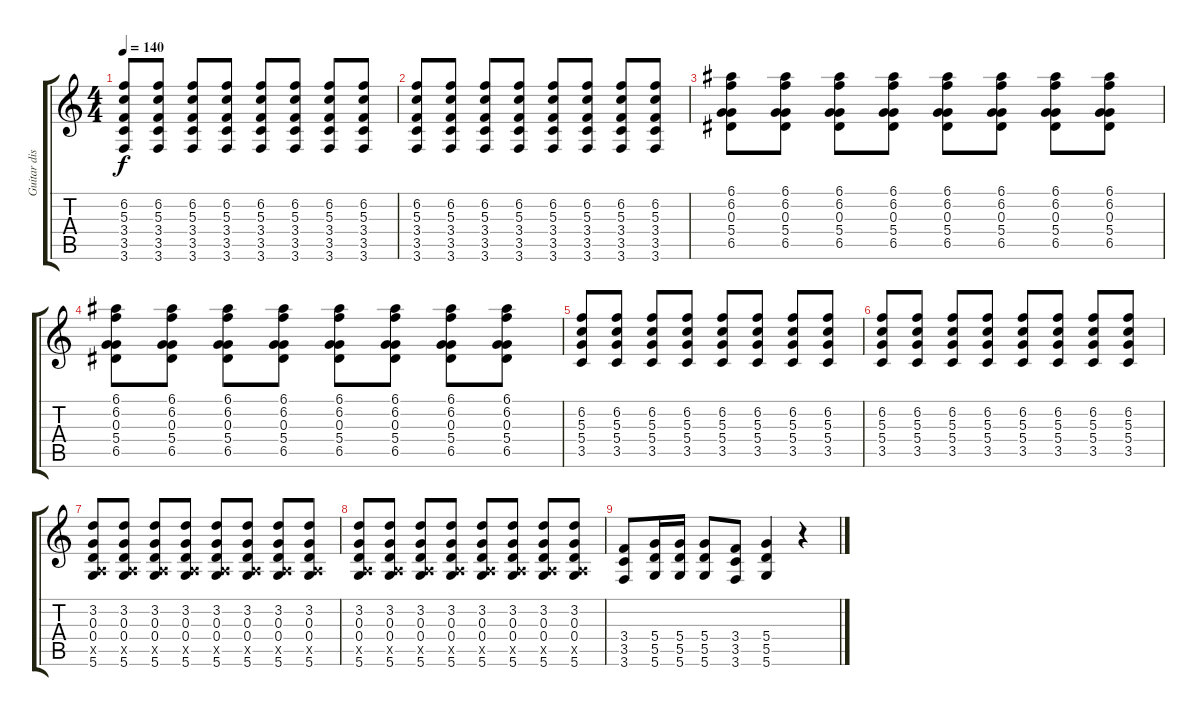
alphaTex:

\track ("Guitar disto" "Guitar dis") {instrument overdrivenguitar}
\staff {score tabs}
\tuning (E4 B3 G3 D3 A2 D2) {hide}
\ts (4 4)
\tempo 140
\clef g2
\ks c
(6.2 5.3 3.4 3.5 3.6).8{dy f} (6.2 5.3 3.4 3.5 3.6).8 (6.2 5.3 3.4 3.5 3.6).8 (6.2 5.3 3.4 3.5 3.6).8 (6.2 5.3 3.4 3.5 3.6).8 (6.2 5.3 3.4 3.5 3.6).8 (6.2 5.3 3.4 3.5 3.6).8 (6.2 5.3 3.4 3.5 3.6).8 |
(6.2 5.3 3.4 3.5 3.6).8 (6.2 5.3 3.4 3.5 3.6).8 (6.2 5.3 3.4 3.5 3.6).8 (6.2 5.3 3.4 3.5 3.6).8 (6.2 5.3 3.4 3.5 3.6).8 (6.2 5.3 3.4 3.5 3.6).8 (6.2 5.3 3.4 3.5 3.6).8 (6.2 5.3 3.4 3.5 3.6).8 |
(6.1 6.2 0.3 5.4 6.5).8 (6.1 6.2 0.3 5.4 6.5).8 (6.1 6.2 0.3 5.4 6.5).8 (6.1 6.2 0.3 5.4 6.5).8 (6.1 6.2 0.3 5.4 6.5).8 (6.1 6.2 0.3 5.4 6.5).8 (6.1 6.2 0.3 5.4 6.5).8 (6.1 6.2 0.3 5.4 6.5).8 |
(6.1 6.2 0.3 5.4 6.5).8 (6.1 6.2 0.3 5.4 6.5).8 (6.1 6.2 0.3 5.4 6.5).8 (6.1 6.2 0.3 5.4 6.5).8 (6.1 6.2 0.3 5.4 6.5).8 (6.1 6.2 0.3 5.4 6.5).8 (6.1 6.2 0.3 5.4 6.5).8 (6.1 6.2 0.3 5.4 6.5).8 |
(6.2 5.3 5.4 3.5).8 (6.2 5.3 5.4 3.5).8 (6.2 5.3 5.4 3.5).8 (6.2 5.3 5.4 3.5).8 (6.2 5.3 5.4 3.5).8 (6.2 5.3 5.4 3.5).8 (6.2 5.3 5.4 3.5).8 (6.2 5.3 5.4 3.5).8 |
(6.2 5.3 5.4 3.5).8 (6.2 5.3 5.4 3.5).8 (6.2 5.3 5.4 3.5).8 (6.2 5.3 5.4 3.5).8 (6.2 5.3 5.4 3.5).8 (6.2 5.3 5.4 3.5).8 (6.2 5.3 5.4 3.5).8 (6.2 5.3 5.4 3.5).8 |
(3.2 0.3 0.4 0.5{x} 5.6).8 (3.2 0.3 0.4 0.5{x} 5.6).8 (3.2 0.3 0.4 0.5{x} 5.6).8 (3.2 0.3 0.4 0.5{x} 5.6).8 (3.2 0.3 0.4 0.5{x} 5.6).8 (3.2 0.3 0.4 0.5{x} 5.6).8 (3.2 0.3 0.4 0.5{x} 5.6).8 (3.2 0.3 0.4 0.5{x} 5.6).8 |
(3.2 0.3 0.4 0.5{x} 5.6).8 (3.2 0.3 0.4 0.5{x} 5.6).8 (3.2 0.3 0.4 0.5{x} 5.6).8 (3.2 0.3 0.4 0.5{x} 5.6).8 (3.2 0.3 0.4 0.5{x} 5.6).8 (3.2 0.3 0.4 0.5{x} 5.6).8 (3.2 0.3 0.4 0.5{x} 5.6).8 (3.2 0.3 0.4 0.5{x} 5.6).8 |
(3.4 3.5 3.6).8 (5.4 5.5 5.6).16 (5.4 5.5 5.6).16 (5.4 5.5 5.6).8 (3.4 3.5 3.6).8 (5.4 5.5 5.6).4 r.4
